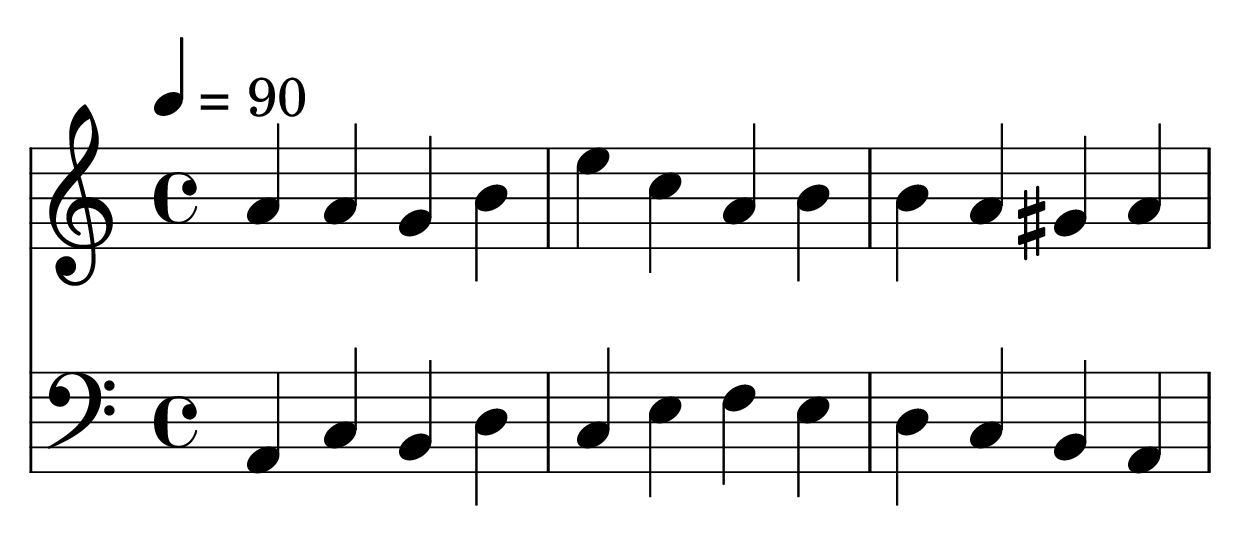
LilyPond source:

\version "2.22.2"

\include "page.ly"

global = {
  \time   4/4
  \tempo  4 = 90
}

\parallelMusic voiceUpper, voiceLower {
  a4  a   g   b   |   % attempt 0
  a4  c   b   d   |   % cantus firmus

  e4  c   a   b   |   % attempt 0
  c4  e   f   e   |   % cantus firmus

  b4  a   gis a   |   % attempt 0
  d4  c   b   a   |   % cantus firmus
}

\score {
  <<
    \new Staff \with { midiInstrument = "clarinet" } {
      \global
      \clef treble
      \relative c''
      \voiceUpper
    }
    \new Staff \with { midiInstrument = "cello" } {
      \global
      \clef bass
      \relative c
      \voiceLower
    }
  >>
  \layout { }
  \midi { }
}
